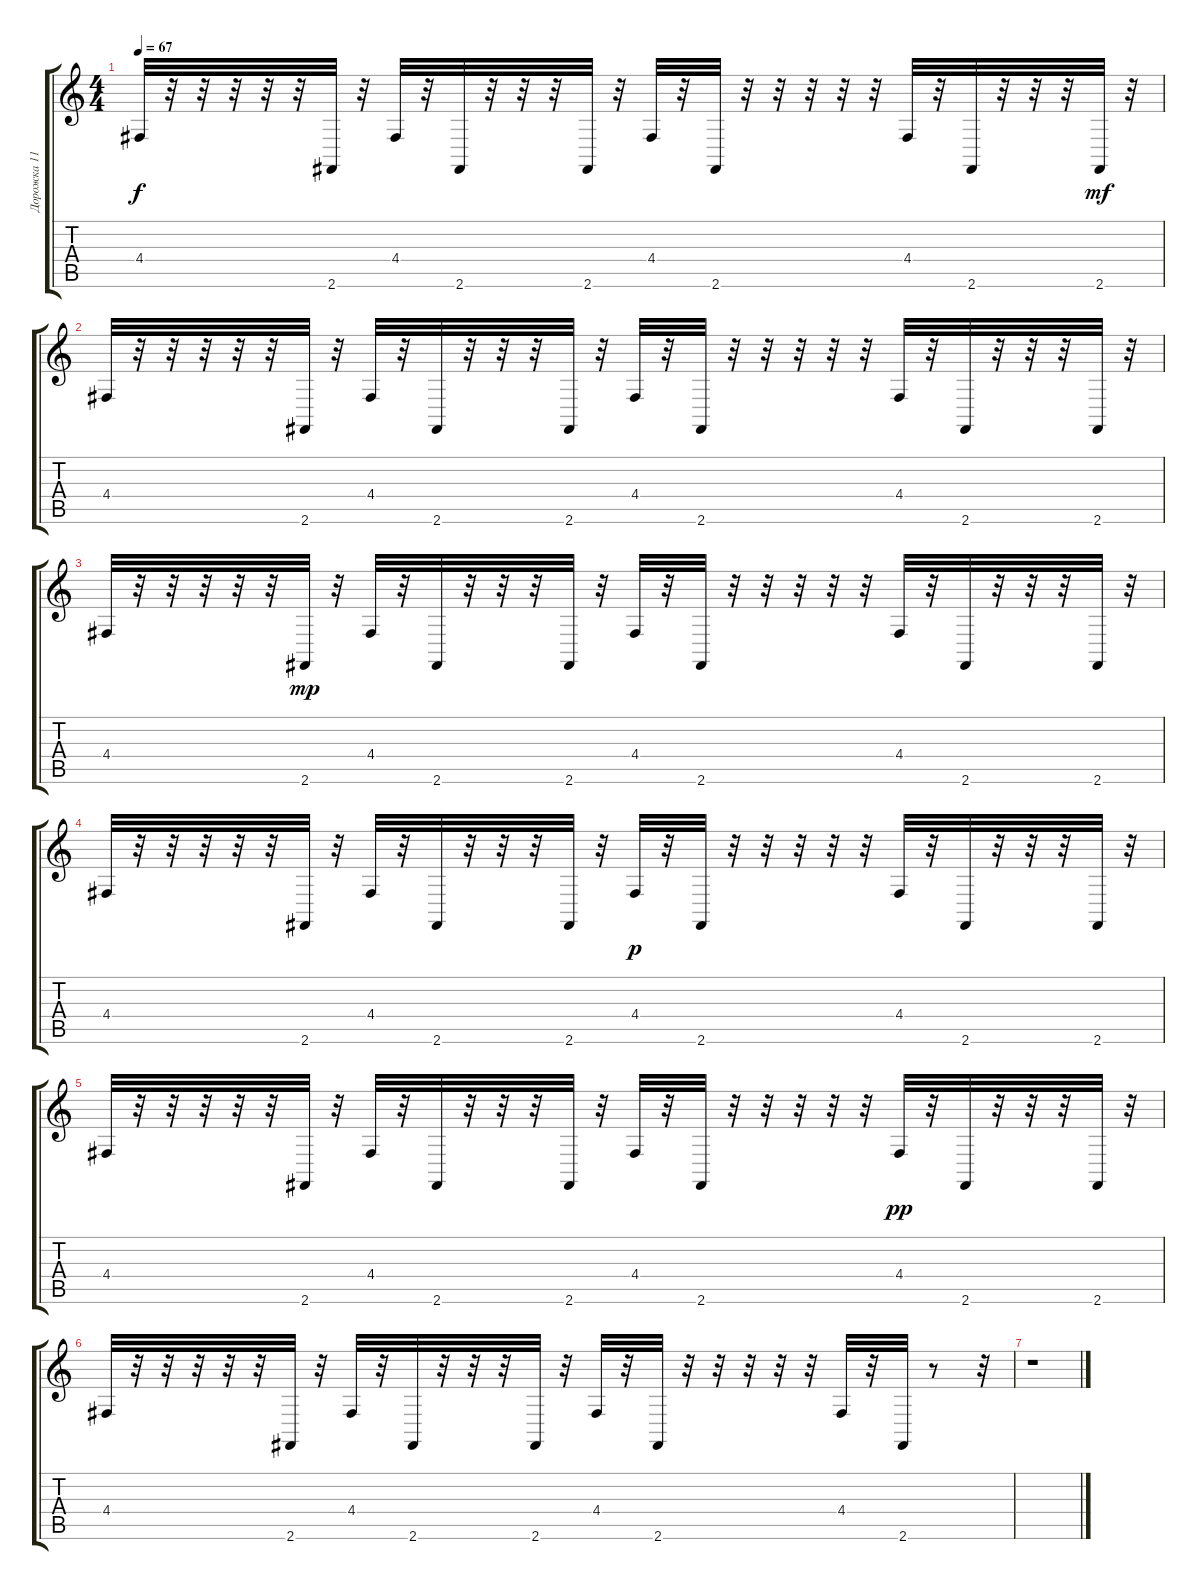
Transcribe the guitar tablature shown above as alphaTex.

\track ("Дорожка 11" "Дорожка 11") {instrument acousticgrandpiano}
\staff {score tabs}
\tuning (E4 B3 G3 D3 A2 E2) {hide}
\ts (4 4)
\tempo 67
\clef g2
\ks c
4.4.32{dy f} r.32 r.32 r.32 r.32 r.32 2.6.32 r.32 4.4.32 r.32 2.6.32 r.32 r.32 r.32 2.6.32 r.32 4.4.32 r.32 2.6.32 r.32 r.32 r.32 r.32 r.32 4.4.32 r.32 2.6.32 r.32 r.32 r.32 2.6.32{dy mf} r.32 |
4.4.32 r.32 r.32 r.32 r.32 r.32 2.6.32 r.32 4.4.32 r.32 2.6.32 r.32 r.32 r.32 2.6.32 r.32 4.4.32 r.32 2.6.32 r.32 r.32 r.32 r.32 r.32 4.4.32 r.32 2.6.32 r.32 r.32 r.32 2.6.32 r.32 |
4.4.32 r.32 r.32 r.32 r.32 r.32 2.6.32{dy mp} r.32 4.4.32 r.32 2.6.32 r.32 r.32 r.32 2.6.32 r.32 4.4.32 r.32 2.6.32 r.32 r.32 r.32 r.32 r.32 4.4.32 r.32 2.6.32 r.32 r.32 r.32 2.6.32 r.32 |
4.4.32 r.32 r.32 r.32 r.32 r.32 2.6.32 r.32 4.4.32 r.32 2.6.32 r.32 r.32 r.32 2.6.32 r.32 4.4.32{dy p} r.32 2.6.32 r.32 r.32 r.32 r.32 r.32 4.4.32 r.32 2.6.32 r.32 r.32 r.32 2.6.32 r.32 |
4.4.32 r.32 r.32 r.32 r.32 r.32 2.6.32 r.32 4.4.32 r.32 2.6.32 r.32 r.32 r.32 2.6.32 r.32 4.4.32 r.32 2.6.32 r.32 r.32 r.32 r.32 r.32 4.4.32{dy pp} r.32 2.6.32 r.32 r.32 r.32 2.6.32 r.32 |
4.4.32 r.32 r.32 r.32 r.32 r.32 2.6.32 r.32 4.4.32 r.32 2.6.32 r.32 r.32 r.32 2.6.32 r.32 4.4.32 r.32 2.6.32 r.32 r.32 r.32 r.32 r.32 4.4.32 r.32 2.6.32 r.8 r.32 |
r.1
